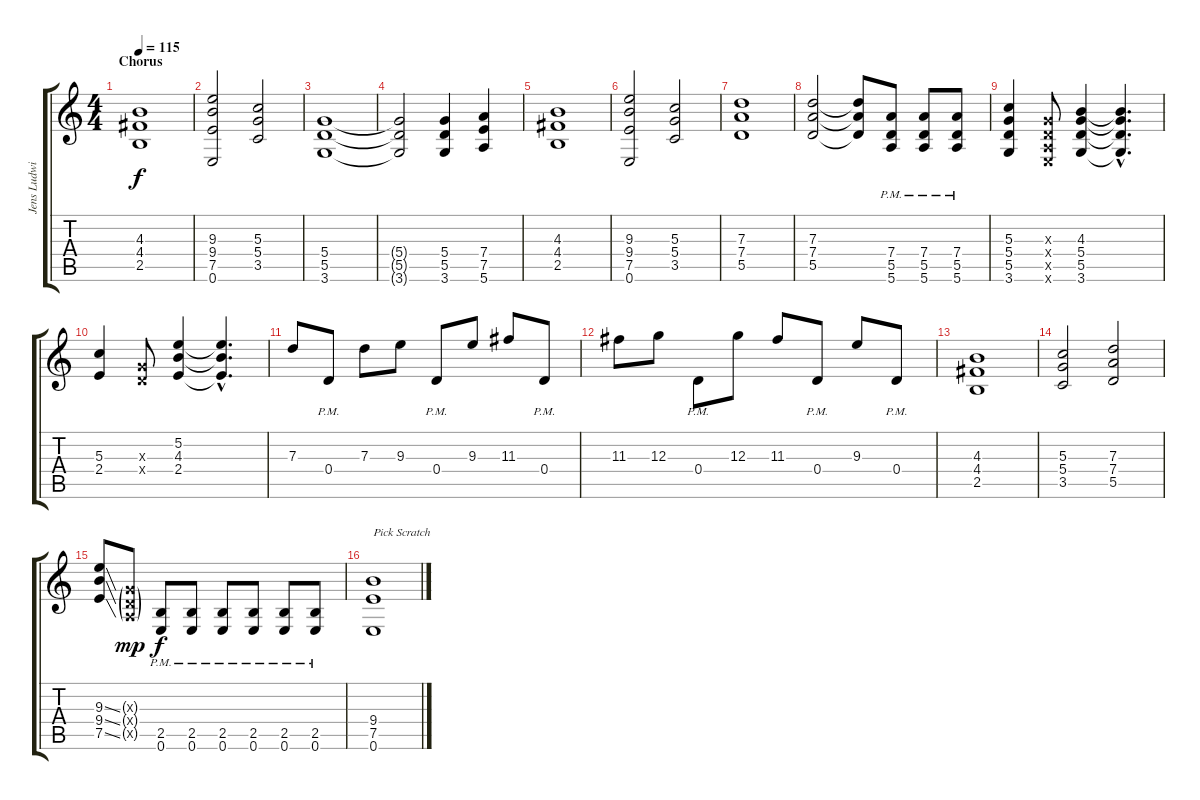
\track ("Jens Ludwig" "Jens Ludwi") {instrument distortionguitar}
\staff {score tabs}
\tuning (E4 B3 G3 D3 A2 E2) {hide}
\ts (4 4)
\section ("" "Chorus")
\tempo 115
\clef g2
\ks c
(4.3 4.4 2.5).1{dy f} |
(9.3 9.4 7.5 0.6).2 (5.3 5.4 3.5).2 |
(5.4 5.5 3.6).1 |
(5.4{t} 5.5{t} 3.6{t}).2 (5.4 5.5 3.6).4 (7.4 7.5 5.6).4 |
(4.3 4.4 2.5).1 |
(9.3 9.4 7.5 0.6).2 (5.3 5.4 3.5).2 |
(7.3 7.4 5.5).1 |
(7.3 7.4 5.5).2 (7.3{t} 7.4{t} 5.5{t}).8 (7.4{pm} 5.5{pm} 5.6{pm}).8 (7.4{pm} 5.5{pm} 5.6{pm}).8 (7.4{pm} 5.5{pm} 5.6{pm}).8 |
(5.3 5.4 5.5 3.6).4 (0.3{x} 0.4{x} 0.5{x} 0.6{x}).8 (4.3 5.4 5.5 3.6).4 (4.3{hac t} 5.4{hac t} 5.5{hac t} 3.6{hac t}).4{d} |
(5.3 2.4).4 (0.3{x} 0.4{x}).8 (5.2 4.3 2.4).4 (5.2{hac t} 4.3{hac t} 2.4{hac t}).4{d} |
7.3.8 0.4{pm}.8 7.3.8 9.3.8 0.4{pm}.8 9.3.8 11.3.8 0.4{pm}.8 |
11.3.8 12.3.8 0.4{pm}.8 12.3.8 11.3.8 0.4{pm}.8 9.3.8 0.4{pm}.8 |
(4.3 4.4 2.5).1 |
(5.3 5.4 3.5).2 (7.3 7.4 5.5).2 |
(9.3{ss} 9.4{ss} 7.5{ss}).8 (0.3{g x} 0.4{g x} 0.5{g x}).8{dy mp} (2.5{pm} 0.6{pm}).8{dy f} (2.5{pm} 0.6{pm}).8 (2.5{pm} 0.6{pm}).8 (2.5{pm} 0.6{pm}).8 (2.5{pm} 0.6{pm}).8 (2.5{pm} 0.6{pm}).8 |
(9.4 7.5 0.6).1{txt "Pick Scratch"}
